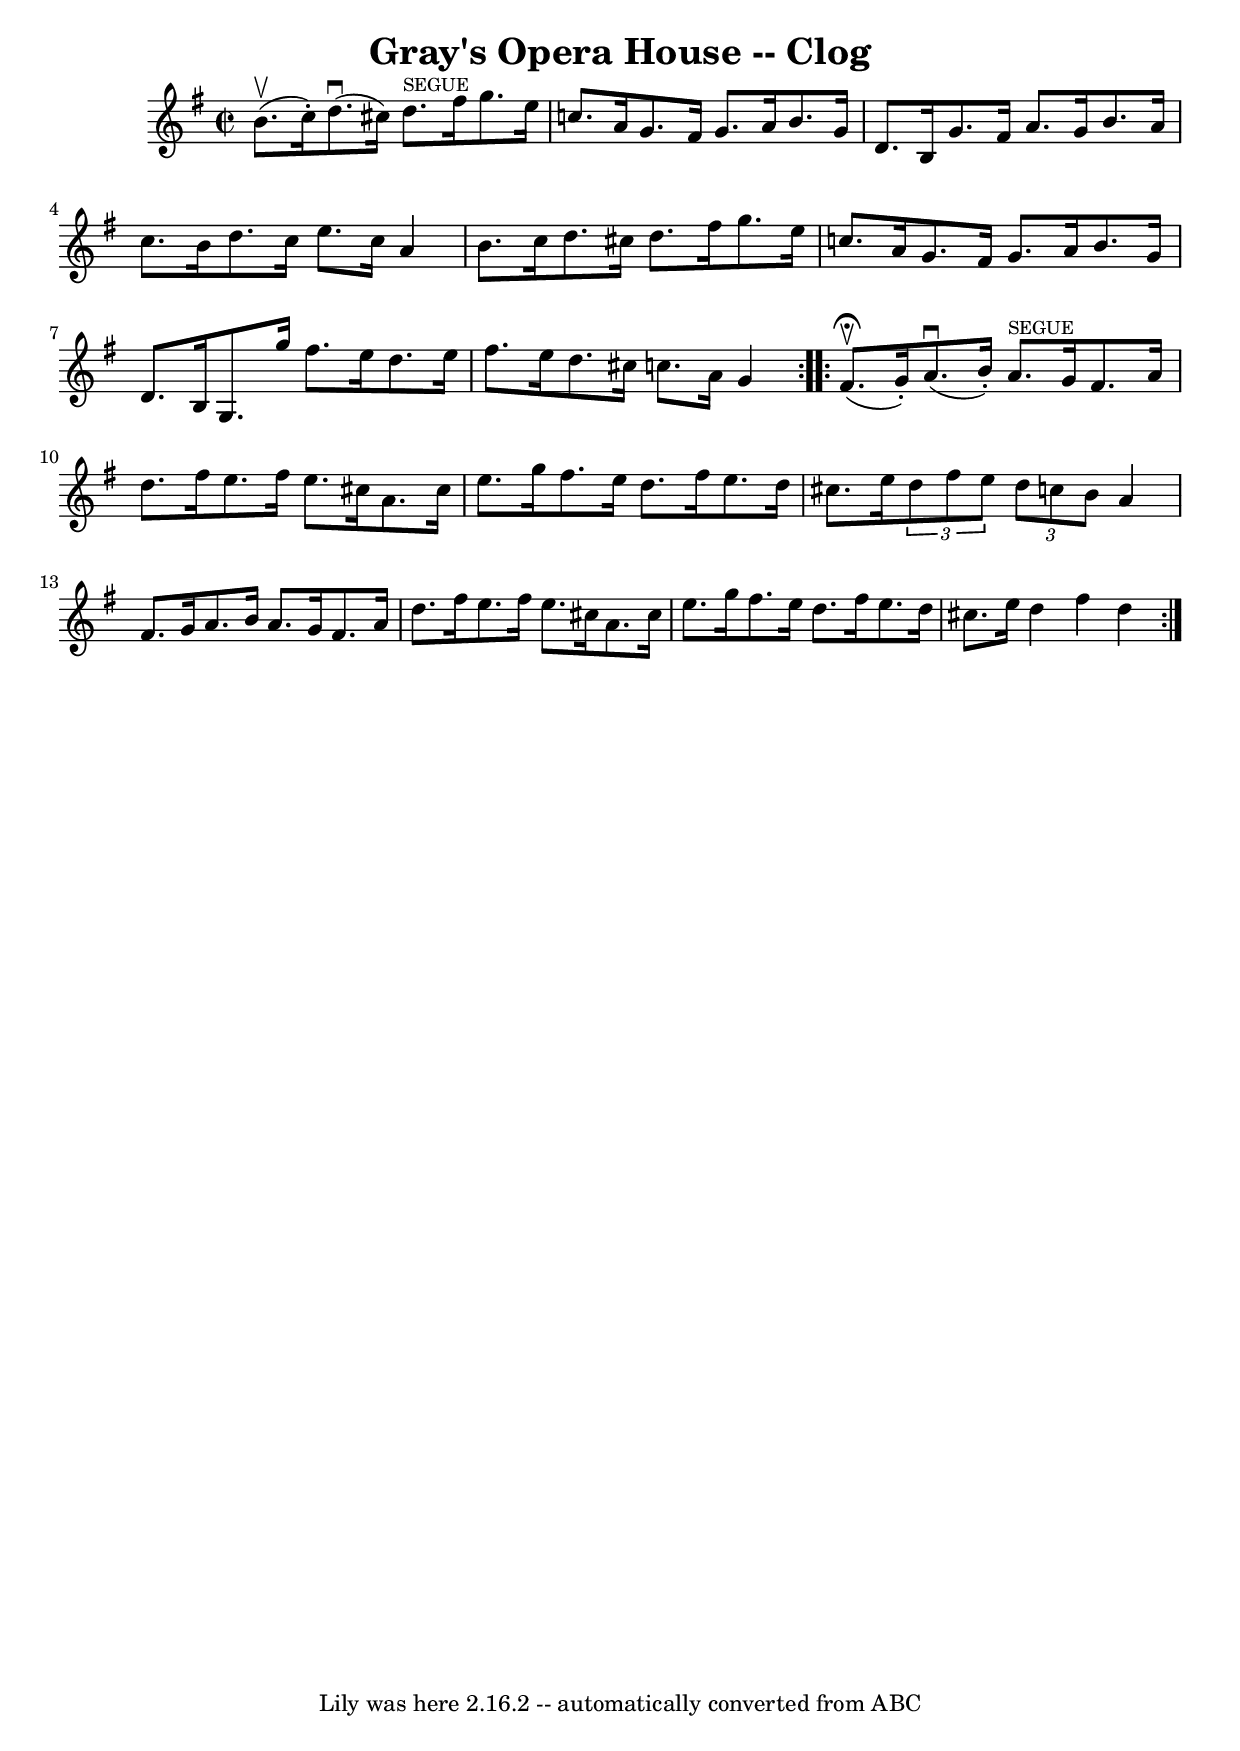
\version "2.16.2"
\include "Mammoth.ily"
\header {
  %% book = "Ryan's Mammoth Collection"
  crossRefNumber = "1"
  footnotes = "\\\\159 949"
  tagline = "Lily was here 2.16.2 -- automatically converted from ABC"
  title = "Gray's Opera House -- Clog"

}
voicedefault =  {



  \repeat volta 2 {

    \override Staff.TimeSignature #'style = #'C
    \time 2/2 
    \key g \major
    b'8.^\upbow(c''16-.) |
    d''8.^\downbow(cis''16) d''8.^\segue fis''16 g''8. e''16 c''!8. 
    a'16    |
    g'8. fis'16 g'8. a'16 b'8. g'16 d'8.    
    b16    |
    g'8. fis'16 a'8. g'16 b'8. a'16 c''8.    
    b'16    |
    d''8. c''16 e''8. c''16 a'4 b'8. c''16    
    |
    d''8. cis''16 d''8. fis''16 g''8. e''16 c''!8.   
    a'16    |
    g'8. fis'16 g'8. a'16 b'8. g'16 d'8.    
    b16    |
    g8. g''16 fis''8. e''16 d''8. e''16 fis''8. 
    e''16    |
    d''8. cis''16 c''!8. a'16 g'4    
  }     

  \repeat volta 2 {
    fis'8.^\fermata^\upbow(g'16-.) |
    a'8.^\downbow(b'16-.) a'8.^\segue g'16 fis'8. a'16 d''8.    
    fis''16    |
    e''8. fis''16 e''8. cis''16 a'8. cis''16   
    e''8. g''16    |
    fis''8. e''16 d''8. fis''16 e''8.   
    d''16 cis''8. e''16    |
    \times 2/3 { d''8 fis''8 e''8  

	       }   \times 2/3 { d''8 c''8 b'8  
			      } a'4 fis'8. g'16    |
    
    a'8. b'16 a'8. g'16 fis'8. a'16 d''8. fis''16    
    |
    e''8. fis''16 e''8. cis''16 a'8. cis''16 e''8.    
    g''16    |
    fis''8. e''16 d''8. fis''16 e''8. d''16    
    cis''8. e''16    |
    d''4 fis''4 d''4  
  }   

}

\score{
  <<

    \context Staff="default"
    {
      \voicedefault 
      
    }

  >>
  \layout {
    
  }
  \midi {
  }

}
